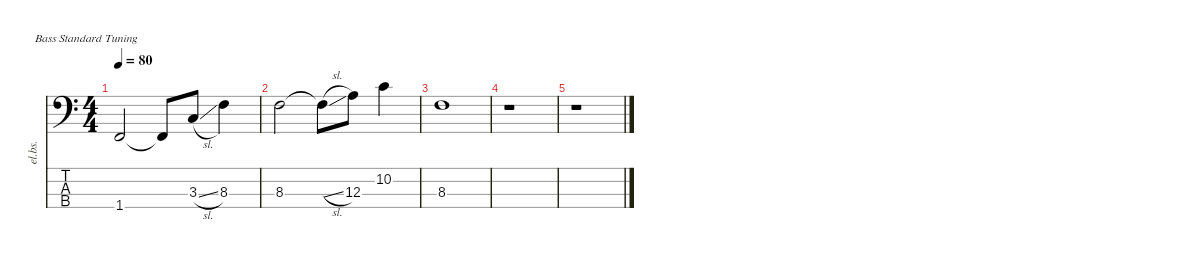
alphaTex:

\defaultSystemsLayout 4
\hideDynamics
\bracketExtendMode nobrackets
\track ("Electric Bass" "el.bs.") {mute instrument electricbassfinger}
\staff {score tabs}
\tuning (G2 D2 A1 E1)
\ts (4 4)
\tempo 80
\clef f4
\ks c
1.4.2{dy mf beam Up} 1.4{t}.8{beam Up} 3.3{sl}.8{beam Up} 8.3.4{beam Down} |
8.3.2{beam Down} 8.3{sl t}.8{beam Down} 12.3.8{beam Down} 10.2.4{beam Down} |
8.3.1{beam Down} |
r.1{beam Down} |
r.1{beam Down}
